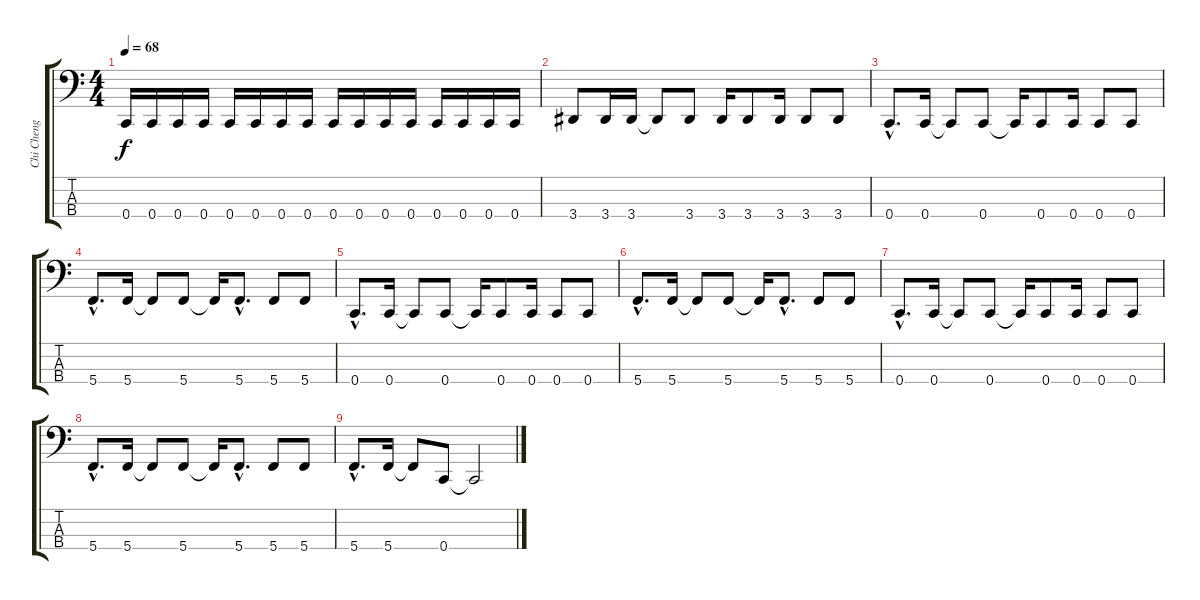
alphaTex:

\track ("Chi Cheng" "Chi Cheng") {instrument acousticbass}
\staff {score tabs}
\tuning (F2 C2 G1 C1) {hide}
\ts (4 4)
\tempo 68
\clef f4
\ks c
0.4.16{dy f} 0.4.16 0.4.16 0.4.16 0.4.16 0.4.16 0.4.16 0.4.16 0.4.16 0.4.16 0.4.16 0.4.16 0.4.16 0.4.16 0.4.16 0.4.16 |
3.4.8 3.4.16 3.4.16 3.4{t}.8 3.4.8 3.4.16 3.4.8 3.4.16 3.4.8 3.4.8 |
0.4{hac}.8{d} 0.4.16 0.4{t}.8 0.4.8 0.4{t}.16 0.4.8 0.4.16 0.4.8 0.4.8 |
5.4{hac}.8{d} 5.4.16 5.4{t}.8 5.4.8 5.4{t}.16 5.4{hac}.8{d} 5.4.8 5.4.8 |
0.4{hac}.8{d} 0.4.16 0.4{t}.8 0.4.8 0.4{t}.16 0.4.8 0.4.16 0.4.8 0.4.8 |
5.4{hac}.8{d} 5.4.16 5.4{t}.8 5.4.8 5.4{t}.16 5.4{hac}.8{d} 5.4.8 5.4.8 |
0.4{hac}.8{d} 0.4.16 0.4{t}.8 0.4.8 0.4{t}.16 0.4.8 0.4.16 0.4.8 0.4.8 |
5.4{hac}.8{d} 5.4.16 5.4{t}.8 5.4.8 5.4{t}.16 5.4{hac}.8{d} 5.4.8 5.4.8 |
5.4{hac}.8{d} 5.4.16 5.4{t}.8 0.4.8 0.4{t}.2
